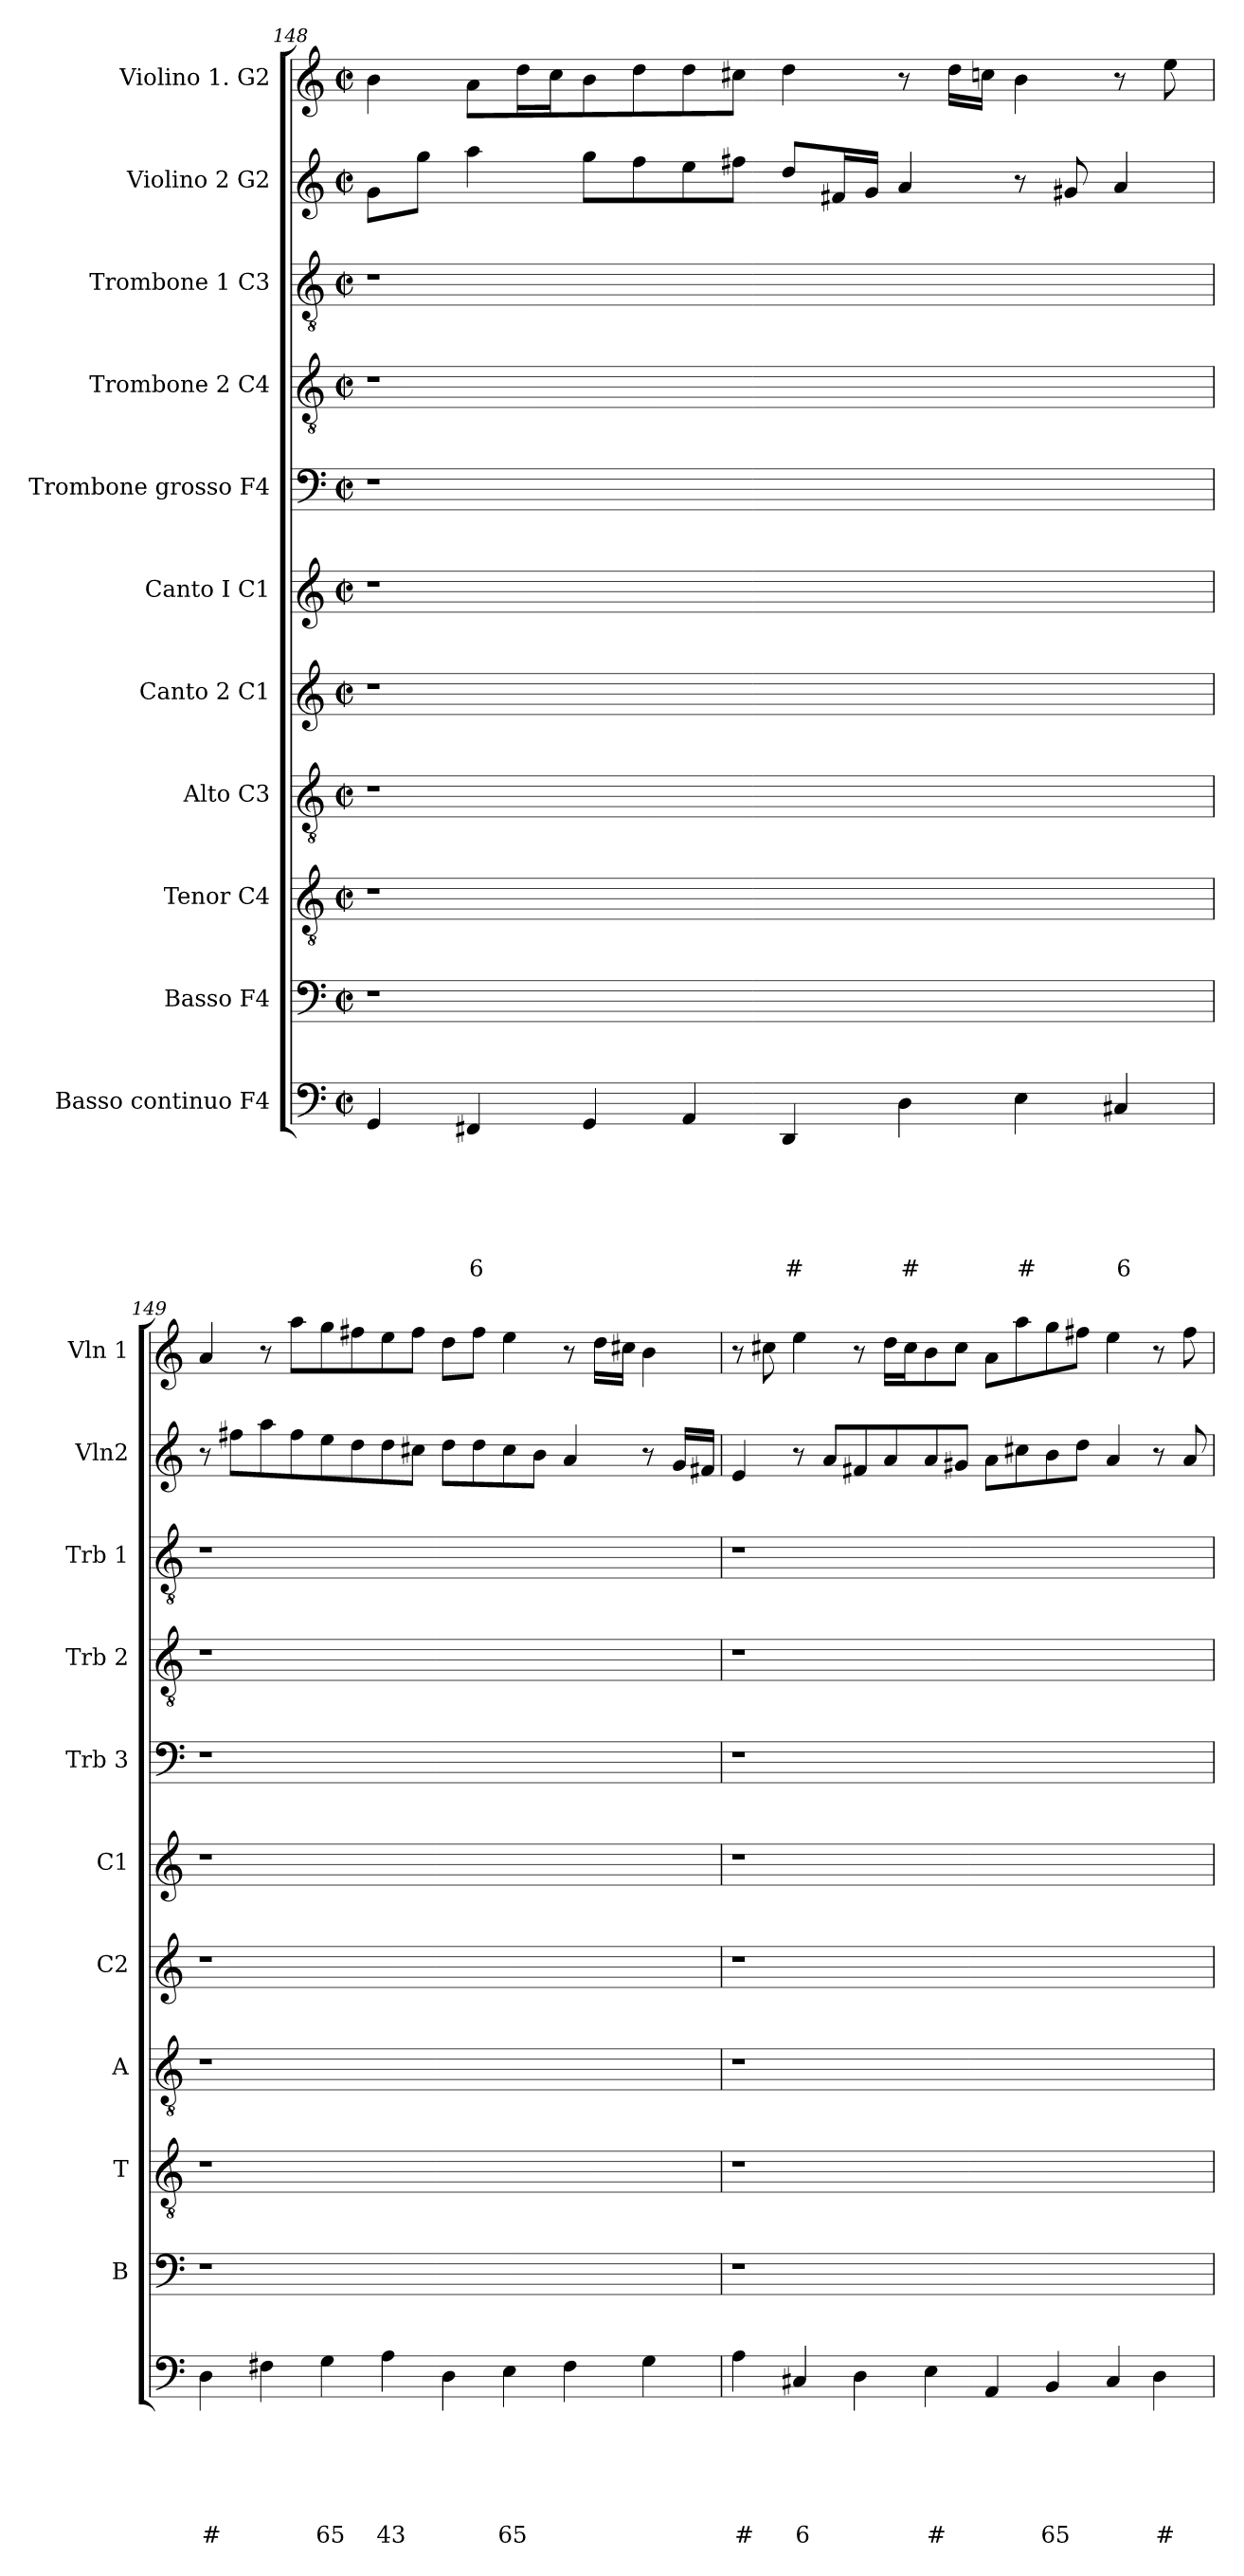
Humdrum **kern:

**kern	**text	**text	**text	**text	**text	**text	**kern	**kern	**kern	**kern	**kern	**kern	**kern	**kern	**kern	**kern
*part11	*part11	*part11	*part11	*part11	*part11	*part11	*part10	*part9	*part8	*part7	*part6	*part5	*part4	*part3	*part2	*part1
*staff11	*staff11	*staff11	*staff11	*staff11	*staff11	*staff11	*staff10	*staff9	*staff8	*staff7	*staff6	*staff5	*staff4	*staff3	*staff2	*staff1
*I"Basso continuo F4	*	*	*	*	*	*	*I"Basso F4	*I"Tenor C4	*I"Alto C3	*I"Canto 2 C1	*I"Canto I C1	*I"Trombone grosso F4	*I"Trombone 2 C4	*I"Trombone 1 C3	*I"Violino 2 G2	*I"Violino 1. G2
*	*	*	*	*	*	*	*I'B	*I'T	*I'A	*I'C2	*I'C1	*I'Trb 3	*I'Trb 2	*I'Trb 1	*I'Vln2	*I'Vln 1
!!LO:LB:g=z
*clefF4	*	*	*	*	*	*	*clefF4	*clefGv2	*clefGv2	*clefG2	*clefG2	*clefF4	*clefGv2	*clefGv2	*clefG2	*clefG2
*k[]	*	*	*	*	*	*	*k[]	*k[]	*k[]	*k[]	*k[]	*k[]	*k[]	*k[]	*k[]	*k[]
*C:	*	*	*	*	*	*	*C:	*C:	*C:	*C:	*C:	*C:	*C:	*C:	*C:	*C:
*M2/2	*	*	*	*	*	*	*M2/2	*M2/2	*M2/2	*M2/2	*M2/2	*M2/2	*M2/2	*M2/2	*M2/2	*M2/2
*met(c|)	*	*	*	*	*	*	*met(c|)	*met(c|)	*met(c|)	*met(c|)	*met(c|)	*met(c|)	*met(c|)	*met(c|)	*met(c|)	*met(c|)
=148	=148	=148	=148	=148	=148	=148	=148	=148	=148	=148	=148	=148	=148	=148	=148	=148
4GG/	.	.	.	.	.	.	1r	1r	1r	1r	1r	1r	1r	1r	8g\L	4b\
.	.	.	.	.	.	.	.	.	.	.	.	.	.	.	8gg\J	.
!	!	!	!	!	!	!LO:LY:b	!	!	!	!	!	!	!	!	!	!
4FF#X/	.	.	.	.	.	6	.	.	.	.	.	.	.	.	4aa\	8a\L
.	.	.	.	.	.	.	.	.	.	.	.	.	.	.	.	16dd\L
.	.	.	.	.	.	.	.	.	.	.	.	.	.	.	.	16cc\J
4GG/	.	.	.	.	.	.	.	.	.	.	.	.	.	.	8gg\L	8b\
.	.	.	.	.	.	.	.	.	.	.	.	.	.	.	8ff\	8dd\
4AA/	.	.	.	.	.	.	.	.	.	.	.	.	.	.	8ee\	8dd\
.	.	.	.	.	.	.	.	.	.	.	.	.	.	.	8ff#X\J	8cc#X\J
!	!	!	!	!	!	!LO:LY:b	!	!	!	!	!	!	!	!	!	!
4DD/	.	.	.	.	.	#	1ryy	1ryy	1ryy	1ryy	1ryy	1ryy	1ryy	1ryy	8dd/L	4dd\
.	.	.	.	.	.	.	.	.	.	.	.	.	.	.	16f#X/L	.
.	.	.	.	.	.	.	.	.	.	.	.	.	.	.	16g/JJ	.
!	!	!	!	!	!	!LO:LY:b	!	!	!	!	!	!	!	!	!	!
4D\	.	.	.	.	.	#	.	.	.	.	.	.	.	.	4a/	8r
.	.	.	.	.	.	.	.	.	.	.	.	.	.	.	.	16dd\LL
.	.	.	.	.	.	.	.	.	.	.	.	.	.	.	.	16ccn\JJ
!	!	!	!	!	!	!LO:LY:b	!	!	!	!	!	!	!	!	!	!
4E\	.	.	.	.	.	#	.	.	.	.	.	.	.	.	8r	4b\
.	.	.	.	.	.	.	.	.	.	.	.	.	.	.	8g#X/	.
!	!	!	!	!	!	!LO:LY:b	!	!	!	!	!	!	!	!	!	!
4C#X/	.	.	.	.	.	6	.	.	.	.	.	.	.	.	4a/	8r
.	.	.	.	.	.	.	.	.	.	.	.	.	.	.	.	8ee\
=149	=149	=149	=149	=149	=149	=149	=149	=149	=149	=149	=149	=149	=149	=149	=149	=149
!	!	!	!	!	!	!LO:LY:b	!	!	!	!	!	!	!	!	!	!
4D\	.	.	.	.	.	#	1r	1r	1r	1r	1r	1r	1r	1r	8r	4a/
.	.	.	.	.	.	.	.	.	.	.	.	.	.	.	8ff#X\L	.
4F#X\	.	.	.	.	.	.	.	.	.	.	.	.	.	.	8aa\	8r
.	.	.	.	.	.	.	.	.	.	.	.	.	.	.	8ff#\	8aa\L
!	!	!	!	!	!	!LO:LY:b	!	!	!	!	!	!	!	!	!	!
4G\	.	.	.	.	.	65	.	.	.	.	.	.	.	.	8ee\	8gg\
.	.	.	.	.	.	.	.	.	.	.	.	.	.	.	8dd\	8ff#X\
!	!	!	!	!	!	!LO:LY:b	!	!	!	!	!	!	!	!	!	!
4A\	.	.	.	.	.	43	.	.	.	.	.	.	.	.	8dd\	8ee\
.	.	.	.	.	.	.	.	.	.	.	.	.	.	.	8cc#X\J	8ff#\J
4D\	.	.	.	.	.	.	1ryy	1ryy	1ryy	1ryy	1ryy	1ryy	1ryy	1ryy	8dd\L	8dd\L
.	.	.	.	.	.	.	.	.	.	.	.	.	.	.	8dd\	8ff#\J
!	!	!	!	!	!	!LO:LY:b	!	!	!	!	!	!	!	!	!	!
4E\	.	.	.	.	.	65	.	.	.	.	.	.	.	.	8cc#\	4ee\
.	.	.	.	.	.	.	.	.	.	.	.	.	.	.	8b\J	.
4F#\	.	.	.	.	.	.	.	.	.	.	.	.	.	.	4a/	8r
.	.	.	.	.	.	.	.	.	.	.	.	.	.	.	.	16dd\LL
.	.	.	.	.	.	.	.	.	.	.	.	.	.	.	.	16cc#X\JJ
4G\	.	.	.	.	.	.	.	.	.	.	.	.	.	.	8r	4b\
.	.	.	.	.	.	.	.	.	.	.	.	.	.	.	16g/LL	.
.	.	.	.	.	.	.	.	.	.	.	.	.	.	.	16f#X/JJ	.
!!LO:LB:g=z
=150	=150	=150	=150	=150	=150	=150	=150	=150	=150	=150	=150	=150	=150	=150	=150	=150
!	!	!	!	!	!	!LO:LY:b	!	!	!	!	!	!	!	!	!	!
4A\	.	.	.	.	.	#	1r	1r	1r	1r	1r	1r	1r	1r	4e/	8r
.	.	.	.	.	.	.	.	.	.	.	.	.	.	.	.	8cc#X\
!	!	!	!	!	!	!LO:LY:b	!	!	!	!	!	!	!	!	!	!
4C#X/	.	.	.	.	.	6	.	.	.	.	.	.	.	.	8r	4ee\
.	.	.	.	.	.	.	.	.	.	.	.	.	.	.	8a/L	.
4D\	.	.	.	.	.	.	.	.	.	.	.	.	.	.	8f#X/	8r
.	.	.	.	.	.	.	.	.	.	.	.	.	.	.	8a/	16dd\LL
.	.	.	.	.	.	.	.	.	.	.	.	.	.	.	.	16cc#\J
!	!	!	!	!	!	!LO:LY:b	!	!	!	!	!	!	!	!	!	!
4E\	.	.	.	.	.	#	.	.	.	.	.	.	.	.	8a/	8b\
.	.	.	.	.	.	.	.	.	.	.	.	.	.	.	8g#X/J	8cc#\J
4AA/	.	.	.	.	.	.	1ryy	1ryy	1ryy	1ryy	1ryy	1ryy	1ryy	1ryy	8a\L	8a\L
.	.	.	.	.	.	.	.	.	.	.	.	.	.	.	8cc#X\	8aa\
!	!	!	!	!	!	!LO:LY:b	!	!	!	!	!	!	!	!	!	!
4BB/	.	.	.	.	.	65	.	.	.	.	.	.	.	.	8b\	8gg\
.	.	.	.	.	.	.	.	.	.	.	.	.	.	.	8dd\J	8ff#X\J
4C#/	.	.	.	.	.	.	.	.	.	.	.	.	.	.	4a/	4ee\
!	!	!	!	!	!	!LO:LY:b	!	!	!	!	!	!	!	!	!	!
4D\	.	.	.	.	.	#	.	.	.	.	.	.	.	.	8r	8r
.	.	.	.	.	.	.	.	.	.	.	.	.	.	.	8a/	8ff#\
=	=	=	=	=	=	=	=	=	=	=	=	=	=	=	=	=
*-	*-	*-	*-	*-	*-	*-	*-	*-	*-	*-	*-	*-	*-	*-	*-	*-
